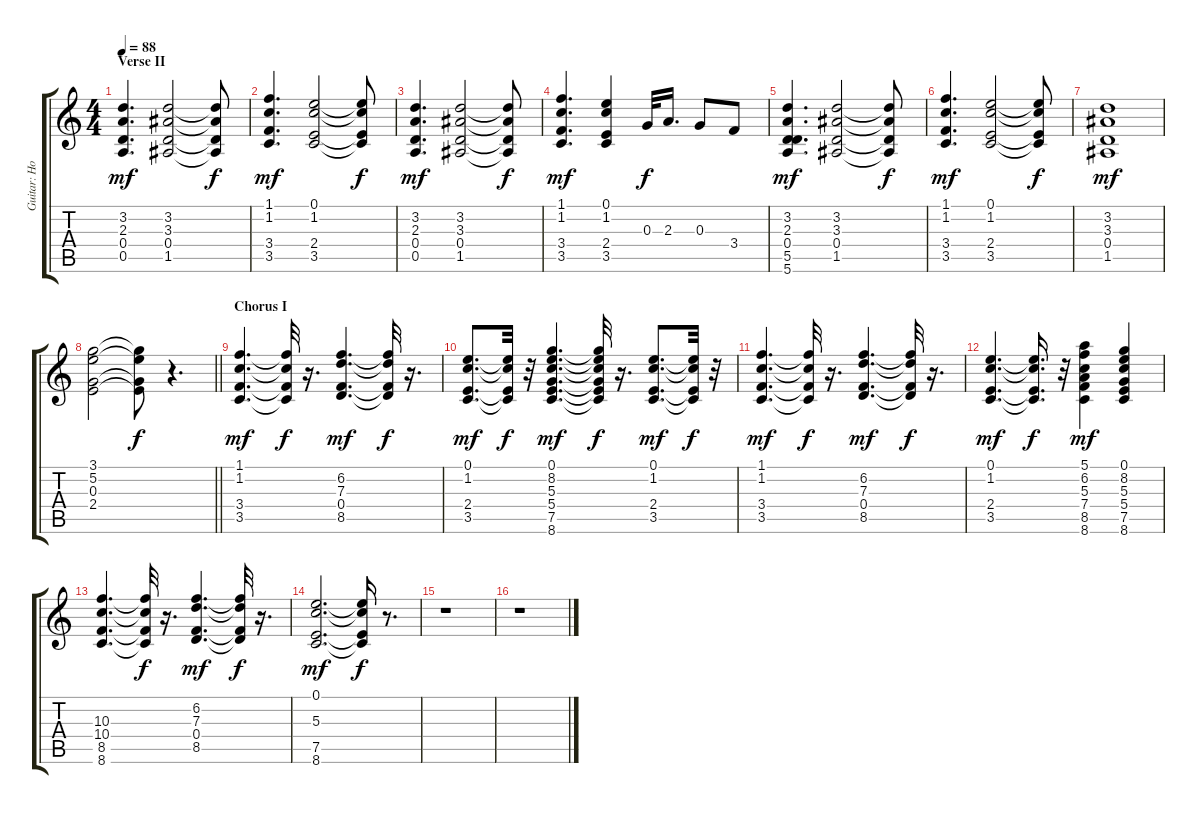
\track ("Guitar: Howard Leese" "Guitar: Ho") {instrument overdrivenguitar}
\staff {score tabs}
\tuning (E4 B3 G3 D3 A2 E2) {hide}
\ts (4 4)
\section ("" "Verse II")
\tempo 88
\clef g2
\ks c
(3.2 2.3 0.4 0.5).4{d dy mf instrument electricguitarclean} (3.2 3.3 0.4 1.5).2 (3.2{t} 3.3{t} 0.4{t} 1.5{t}).8{dy f} |
(1.1 1.2 3.4 3.5).4{d dy mf} (0.1 1.2 2.4 3.5).2 (0.1{t} 1.2{t} 2.4{t} 3.5{t}).8{dy f} |
(3.2 2.3 0.4 0.5).4{d dy mf} (3.2 3.3 0.4 1.5).2 (3.2{t} 3.3{t} 0.4{t} 1.5{t}).8{dy f} |
(1.1 1.2 3.4 3.5).4{d dy mf} (0.1 1.2 2.4 3.5).4 0.3.32{dy f} 2.3.16{d} 0.3.8 3.4.8 |
(3.2 2.3 0.4 5.5 5.6).4{d dy mf} (3.2 3.3 0.4 1.5).2 (3.2{t} 3.3{t} 0.4{t} 1.5{t}).8{dy f} |
(1.1 1.2 3.4 3.5).4{d dy mf} (0.1 1.2 2.4 3.5).2 (0.1{t} 1.2{t} 2.4{t} 3.5{t}).8{dy f} |
(3.2 3.3 0.4 1.5).1{dy mf} |
\barLineRight lightlight
(3.1 5.2 0.3 2.4).2 (3.1{t} 5.2{t} 0.3{t} 2.4{t}).8{dy f} r.4{d} |
\section ("" "Chorus I")
(1.1 1.2 3.4 3.5).4{d dy mf} (1.1{t} 1.2{t} 3.4{t} 3.5{t}).32{dy f} r.16{d} (6.2 7.3 0.4 8.5).4{d dy mf} (6.2{t} 7.3{t} 0.4{t} 8.5{t}).32{dy f} r.16{d} |
(0.1 1.2 2.4 3.5).8{d dy mf} (0.1{t} 1.2{t} 2.4{t} 3.5{t}).32{dy f} r.32 (0.1 8.2 5.3 5.4 7.5 8.6).4{d dy mf} (0.1{t} 8.2{t} 5.3{t} 5.4{t} 7.5{t} 8.6{t}).32{dy f} r.16{d} (0.1 1.2 2.4 3.5).8{d dy mf} (0.1{t} 1.2{t} 2.4{t} 3.5{t}).32{dy f} r.32 |
(1.1 1.2 3.4 3.5).4{d dy mf} (1.1{t} 1.2{t} 3.4{t} 3.5{t}).32{dy f} r.16{d} (6.2 7.3 0.4 8.5).4{d dy mf} (6.2{t} 7.3{t} 0.4{t} 8.5{t}).32{dy f} r.16{d} |
(0.1 1.2 2.4 3.5).4{d dy mf} (0.1{t} 1.2{t} 2.4{t} 3.5{t}).16{d dy f} r.32 (5.1 6.2 5.3 7.4 8.5 8.6).4{dy mf} (0.1 8.2 5.3 5.4 7.5 8.6).4 |
(10.3 10.4 8.5 8.6).4{d} (10.3{t} 10.4{t} 8.5{t} 8.6{t}).32{dy f} r.16{d} (6.2 7.3 0.4 8.5).4{d dy mf} (6.2{t} 7.3{t} 0.4{t} 8.5{t}).32{dy f} r.16{d} |
(0.1 5.3 7.5 8.6).2{d dy mf} (0.1{t} 5.3{t} 7.5{t} 8.6{t}).16{dy f} r.8{d} |
r.1 |
r.1
